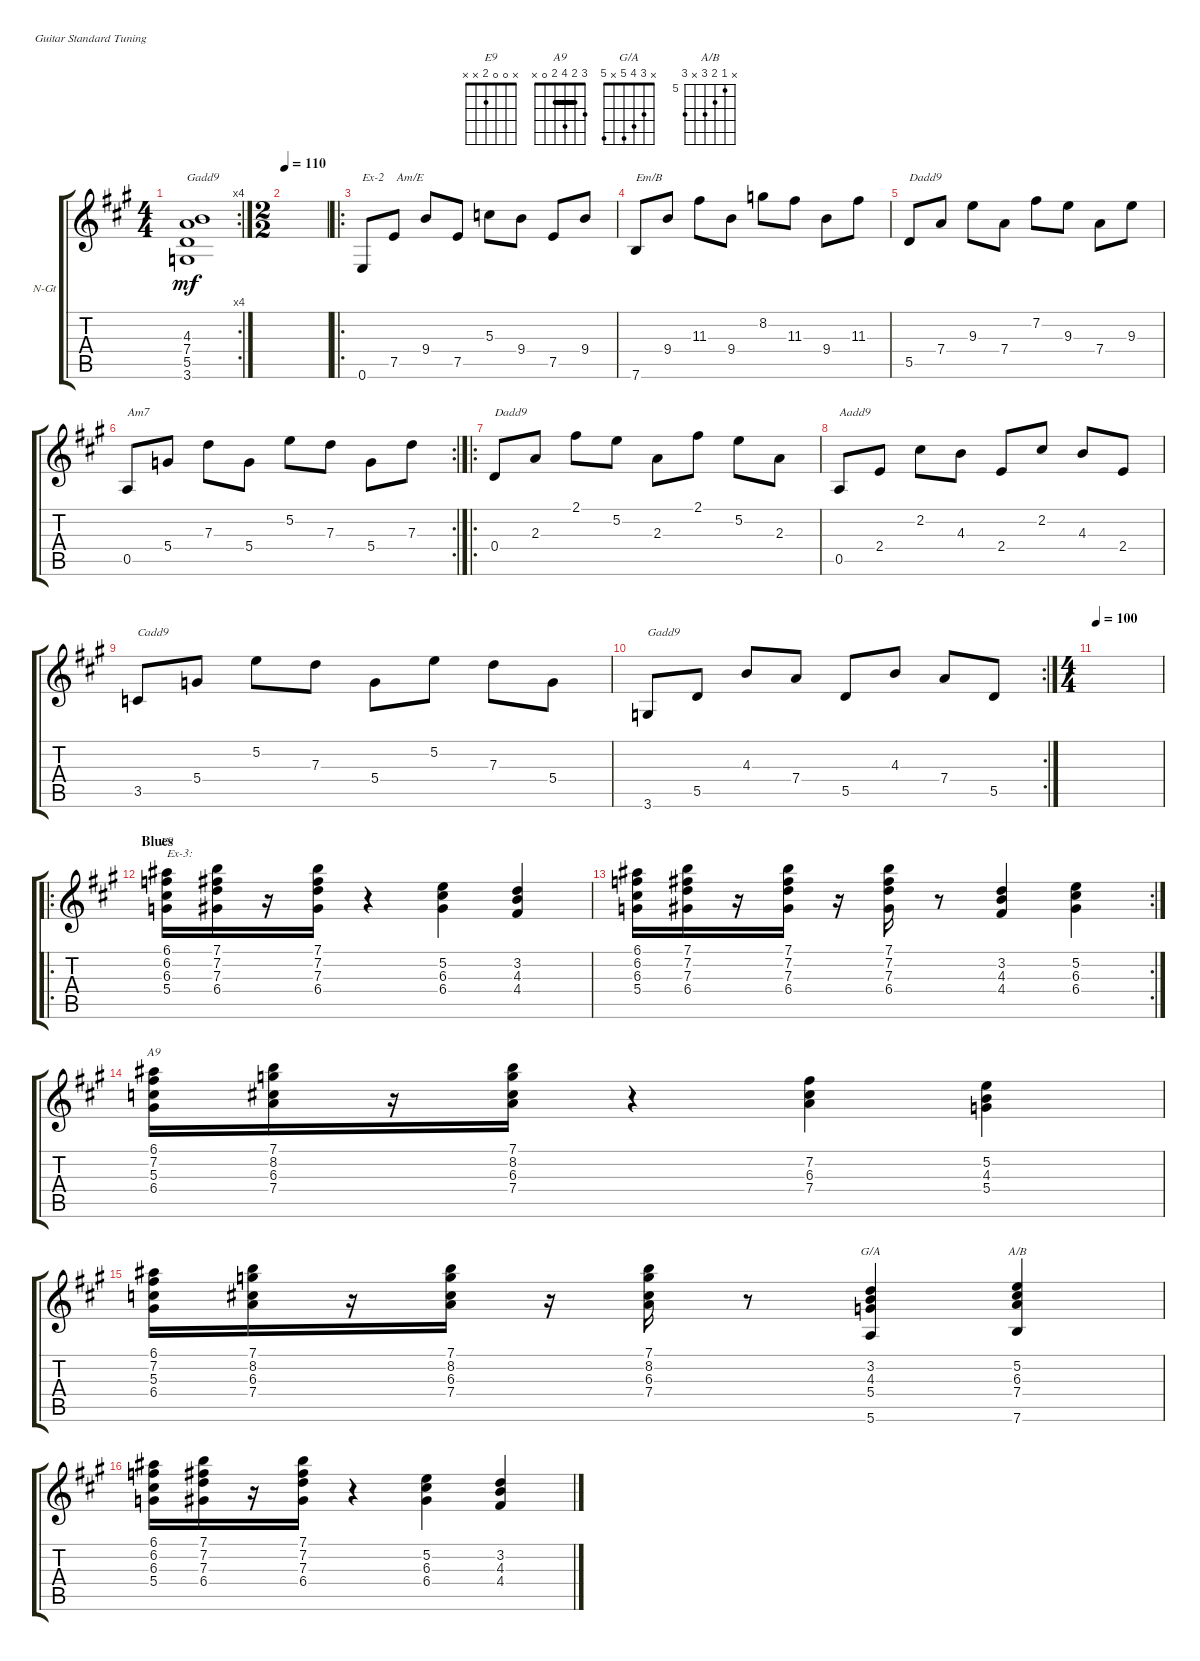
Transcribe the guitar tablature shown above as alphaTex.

\defaultSystemsLayout 4
\bracketExtendMode groupsimilarinstruments
\firstSystemTrackNameOrientation horizontal
\otherSystemsTrackNameOrientation horizontal
\track ("Nylon Guitar" "N-Gt") {instrument acousticguitarnylon}
\staff {score tabs}
\tuning (E4 B3 G3 D3 A2 E2)
\chord ("E9" x 0 0 2 x x)
\chord ("A9" 3 2 4 2 0 x) {barre 2}
\chord ("G/A" x 3 4 5 x 5)
\chord ("A/B" x 5 6 7 x 7) {firstfret 5}
\rc 4
\ts (4 4)
\tempo (112 hide)
\clef g2
\ks a
(3.6 5.5 7.4 4.3).1{txt "Gadd9" dy mf} |
\ts (2 2)
\tempo 110
|
\ro
\tempo (110 hide)
0.6.8{txt "Ex-2    Am/E"} 7.5.8 9.4.8 7.5.8 5.3.8 9.4.8 7.5.8 9.4.8 |
7.6.8{txt "Em/B"} 9.4.8 11.3.8 9.4.8 8.2.8 11.3.8 9.4.8 11.3.8 |
5.5.8{txt "Dadd9"} 7.4.8 9.3.8 7.4.8 7.2.8 9.3.8 7.4.8 9.3.8 |
\rc 2
0.5.8{txt "Am7"} 5.4.8 7.3.8 5.4.8 5.2.8 7.3.8 5.4.8 7.3.8 |
\ro
0.4.8{txt "Dadd9"} 2.3.8 2.1.8 5.2.8 2.3.8 2.1.8 5.2.8 2.3.8 |
0.5.8{txt "Aadd9"} 2.4.8 2.2.8 4.3.8 2.4.8 2.2.8 4.3.8 2.4.8 |
3.5.8{txt "Cadd9"} 5.4.8 5.2.8 7.3.8 5.4.8 5.2.8 7.3.8 5.4.8 |
\rc 2
3.6.8{txt "Gadd9"} 5.5.8 4.3.8 7.4.8 5.5.8 4.3.8 7.4.8 5.5.8 |
\ts (4 4)
\tempo 100
|
\ro
\section ("" "Blues ")
(5.4 6.3 6.2 6.1).16{ch "E9" txt "Ex-3: "} (6.4 7.3 7.2 7.1).16 r.16 (6.4 7.3 7.2 7.1).16 r.4 (6.4 6.3 5.2).4 (4.4 4.3 3.2).4 |
\rc 2
(5.4 6.3 6.2 6.1).16 (6.4 7.3 7.2 7.1).16 r.16 (6.4 7.3 7.2 7.1).16 r.16 (6.4 7.3 7.2 7.1).16 r.8 (4.4 4.3 3.2).4 (6.4 6.3 5.2).4 |
(6.4 5.3 7.2 6.1).16{ch "A9"} (7.1 8.2 6.3 7.4).16 r.16 (7.4 6.3 8.2 7.1).16 r.4 (7.4 6.3 7.2).4 (5.4 4.3 5.2).4 |
(6.4 5.3 7.2 6.1).16 (7.1 8.2 6.3 7.4).16 r.16 (7.4 6.3 8.2 7.1).16 r.16 (7.4 6.3 8.2 7.1).16 r.8 (5.6 5.4 4.3 3.2).4{ch "G/A"} (7.6 7.4 6.3 5.2).4{ch "A/B"} |
(5.4 6.3 6.2 6.1).16 (6.4 7.3 7.2 7.1).16 r.16 (6.4 7.3 7.2 7.1).16 r.4 (6.4 6.3 5.2).4 (4.4 4.3 3.2).4
